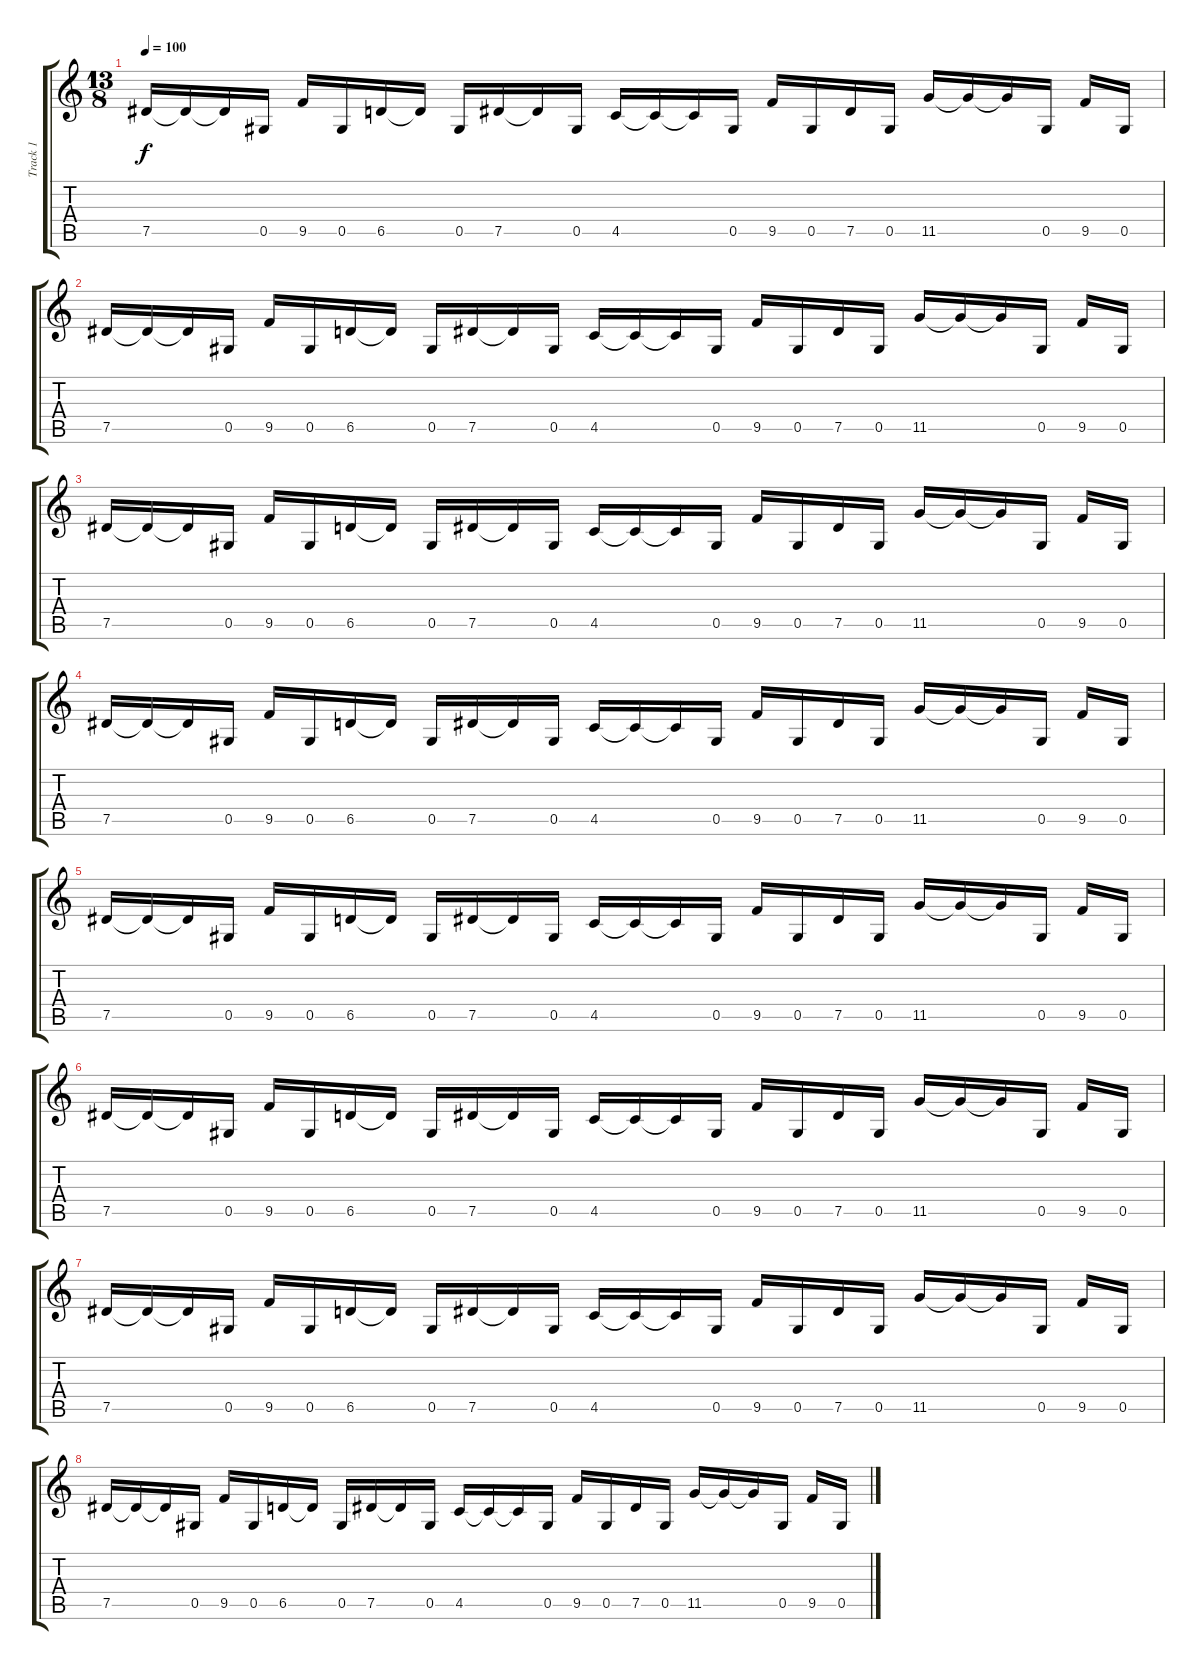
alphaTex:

\track ("Track 1" "Track 1") {instrument acousticguitarsteel}
\staff {score tabs}
\tuning (Eb4 Bb3 Gb3 Db3 Ab2 Db2) {hide}
\ts (13 8)
\tempo 100
\clef g2
\ks c
7.5.16{dy f} 7.5{t}.16 7.5{t}.16 0.5.16 9.5.16 0.5.16 6.5.16 6.5{t}.16 0.5.16 7.5.16 7.5{t}.16 0.5.16 4.5.16 4.5{t}.16 4.5{t}.16 0.5.16 9.5.16 0.5.16 7.5.16 0.5.16 11.5.16 11.5{t}.16 11.5{t}.16 0.5.16 9.5.16 0.5.16 |
7.5.16 7.5{t}.16 7.5{t}.16 0.5.16 9.5.16 0.5.16 6.5.16 6.5{t}.16 0.5.16 7.5.16 7.5{t}.16 0.5.16 4.5.16 4.5{t}.16 4.5{t}.16 0.5.16 9.5.16 0.5.16 7.5.16 0.5.16 11.5.16 11.5{t}.16 11.5{t}.16 0.5.16 9.5.16 0.5.16 |
7.5.16 7.5{t}.16 7.5{t}.16 0.5.16 9.5.16 0.5.16 6.5.16 6.5{t}.16 0.5.16 7.5.16 7.5{t}.16 0.5.16 4.5.16 4.5{t}.16 4.5{t}.16 0.5.16 9.5.16 0.5.16 7.5.16 0.5.16 11.5.16 11.5{t}.16 11.5{t}.16 0.5.16 9.5.16 0.5.16 |
7.5.16 7.5{t}.16 7.5{t}.16 0.5.16 9.5.16 0.5.16 6.5.16 6.5{t}.16 0.5.16 7.5.16 7.5{t}.16 0.5.16 4.5.16 4.5{t}.16 4.5{t}.16 0.5.16 9.5.16 0.5.16 7.5.16 0.5.16 11.5.16 11.5{t}.16 11.5{t}.16 0.5.16 9.5.16 0.5.16 |
7.5.16 7.5{t}.16 7.5{t}.16 0.5.16 9.5.16 0.5.16 6.5.16 6.5{t}.16 0.5.16 7.5.16 7.5{t}.16 0.5.16 4.5.16 4.5{t}.16 4.5{t}.16 0.5.16 9.5.16 0.5.16 7.5.16 0.5.16 11.5.16 11.5{t}.16 11.5{t}.16 0.5.16 9.5.16 0.5.16 |
7.5.16 7.5{t}.16 7.5{t}.16 0.5.16 9.5.16 0.5.16 6.5.16 6.5{t}.16 0.5.16 7.5.16 7.5{t}.16 0.5.16 4.5.16 4.5{t}.16 4.5{t}.16 0.5.16 9.5.16 0.5.16 7.5.16 0.5.16 11.5.16 11.5{t}.16 11.5{t}.16 0.5.16 9.5.16 0.5.16 |
7.5.16 7.5{t}.16 7.5{t}.16 0.5.16 9.5.16 0.5.16 6.5.16 6.5{t}.16 0.5.16 7.5.16 7.5{t}.16 0.5.16 4.5.16 4.5{t}.16 4.5{t}.16 0.5.16 9.5.16 0.5.16 7.5.16 0.5.16 11.5.16 11.5{t}.16 11.5{t}.16 0.5.16 9.5.16 0.5.16 |
7.5.16 7.5{t}.16 7.5{t}.16 0.5.16 9.5.16 0.5.16 6.5.16 6.5{t}.16 0.5.16 7.5.16 7.5{t}.16 0.5.16 4.5.16 4.5{t}.16 4.5{t}.16 0.5.16 9.5.16 0.5.16 7.5.16 0.5.16 11.5.16 11.5{t}.16 11.5{t}.16 0.5.16 9.5.16 0.5.16
